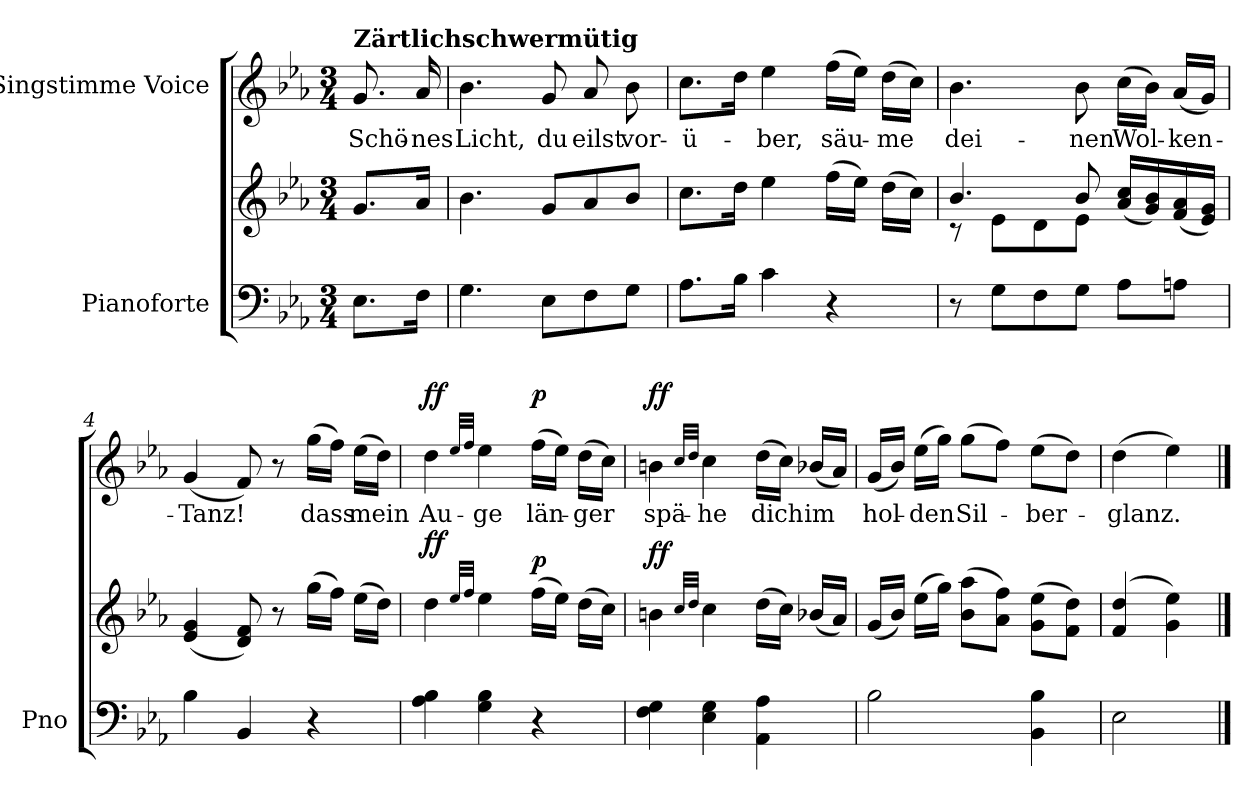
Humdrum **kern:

**kern	**kern	**dynam	**kern	**text	**dynam
*part2	*part2	*part2	*part1	*part1	*part1
*staff3	*staff2	*staff2/3	*staff1	*staff1	*staff1
*I"Pianoforte	*	*	*I"Singstimme Voice	*	*
*I'Pno	*	*	*	*	*
*clefF4	*clefG2	*	*clefG2	*	*
*k[b-e-a-]	*k[b-e-a-]	*	*k[b-e-a-]	*	*
*M3/4	*M3/4	*	*M3/4	*	*
=	=	=	=	=	=
!	!	!	!LO:TX:a:B:t=Zärtlichschwermütig	!	!
!	!	!	!	!LO:LY:b	!
8.E-\L	8.g/L	.	8.g/	Schö-	.
!	!	!	!	!LO:LY:b	!
16F\Jk	16a-/Jk	.	16a-/	-nes	.
=1	=1	=1	=1	=1	=1
!	!	!	!	!LO:LY:b	!
4.G\	4.b-\	.	4.b-\	Licht,	.
!	!	!	!	!LO:LY:b	!
8E-\L	8g/L	.	8g/	du	.
!	!	!	!	!LO:LY:b	!
8F\	8a-/	.	8a-/	eilst	.
!	!	!	!	!LO:LY:b	!
8G\J	8b-/J	.	8b-\	vor-	.
=2	=2	=2	=2	=2	=2
!	!	!	!	!LO:LY:b	!
8.A-\L	8.cc\L	.	8.cc\L	-ü-	.
16B-\Jk	16dd\Jk	.	16dd\Jk	.	.
!	!	!	!	!LO:LY:b	!
4c\	4ee-\	.	4ee-\	-ber,	.
!	!	!	!	!LO:LY:b	!
4r	(>16ff\LL	.	(>16ff\LL	säu-	.
.	16ee-\JJ)	.	16ee-\JJ)	.	.
!	!	!	!	!LO:LY:b	!
.	(>16dd\LL	.	(>16dd\LL	-me	.
.	16cc\JJ)	.	16cc\JJ)	.	.
=3	=3	=3	=3	=3	=3
*	*^	*	*	*	*
!	!	!	!	!	!LO:LY:b	!
8r	4.b-/	8r	.	4.b-\	dei-	.
8G\L	.	8e-\L	.	.	.	.
8F\	.	8d\	.	.	.	.
!	!	!	!	!	!LO:LY:b	!
8G\J	8b-/	8e-\J	.	8b-\	-nen	.
!	!	!	!	!	!LO:LY:b	!
8A-\L	(<16a-/ 16cc/LL	4ryy	.	(>16cc\LL	Wol-	.
.	16g/ 16b-/)	.	.	16b-\JJ)	.	.
!	!	!	!	!	!LO:LY:b	!
8An\J	(<16f/ 16a-/	.	.	(<16a-/LL	-ken-	.
.	16e-/ 16g/JJ)	.	.	16g/JJ)	.	.
*	*v	*v	*	*	*	*
=4	=4	=4	=4	=4	=4
!	!	!	!	!LO:LY:b	!
4B-\	(<4e-/ 4g/	.	(<4g/	-Tanz!	.
4BB-/	8d/ 8f/)	.	8f/)	.	.
.	8r	.	8r	.	.
!	!	!	!	!LO:LY:b	!
4r	(>16gg\LL	.	(>16gg\LL	dass	.
.	16ff\JJ)	.	16ff\JJ)	.	.
!	!	!	!	!LO:LY:b	!
.	(>16ee-\LL	.	(>16ee-\LL	mein	.
.	16dd\JJ)	.	16dd\JJ)	.	.
!!LO:LB:g=z
=5	=5	=5	=5	=5	=5
!	!	!LO:DY:a	!	!LO:LY:b	!LO:DY:a
4A-\ 4B-\	4dd\	ff	4dd\	Au-	ff
.	32qee-/LLL	.	32qee-/LLL	.	.
.	32qff/JJJ	.	32qff/JJJ	.	.
!	!	!	!	!LO:LY:b	!
4G\ 4B-\	4ee-\	.	4ee-\	-ge	.
!	!	!LO:DY:a	!	!LO:LY:b	!LO:DY:a
4r	(>16ff\LL	p	(>16ff\LL	län-	p
.	16ee-\JJ)	.	16ee-\JJ)	.	.
!	!	!	!	!LO:LY:b	!
.	(>16dd\LL	.	(>16dd\LL	-ger	.
.	16cc\JJ)	.	16cc\JJ)	.	.
=6	=6	=6	=6	=6	=6
!	!	!LO:DY:a	!	!LO:LY:b	!LO:DY:a
4F\ 4G\	4bn\	ff	4bn\	spä-	ff
.	32qcc/LLL	.	32qcc/LLL	.	.
.	32qdd/JJJ	.	32qdd/JJJ	.	.
!	!	!	!	!LO:LY:b	!
4E-\ 4G\	4cc\	.	4cc\	-he	.
!	!	!	!	!LO:LY:b	!
4AA-\ 4A-\	(>16dd\LL	.	(>16dd\LL	dich	.
.	16cc\JJ)	.	16cc\JJ)	.	.
!	!	!	!	!LO:LY:b	!
.	(<16b-X/LL	.	(<16b-X/LL	im	.
.	16a-/JJ)	.	16a-/JJ)	.	.
=7	=7	=7	=7	=7	=7
!	!	!	!	!LO:LY:b	!
2B-\	(<16g/LL	.	(<16g/LL	hol-	.
.	16b-/JJ)	.	16b-/JJ)	.	.
!	!	!	!	!LO:LY:b	!
.	(>16ee-\LL	.	(>16ee-\LL	-den	.
.	16gg\JJ)	.	16gg\JJ)	.	.
!	!	!	!	!LO:LY:b	!
.	(>8b-\ 8aa-\L	.	(>8gg\L	Sil-	.
.	8a-\ 8ff\J)	.	8ff\J)	.	.
!	!	!	!	!LO:LY:b	!
4BB-\ 4B-\	(>8g\ 8ee-\L	.	(>8ee-\L	-ber-	.
.	8f\ 8dd\J)	.	8dd\J)	.	.
=8	=8	=8	=8	=8	=8
!	!	!	!	!LO:LY:b	!
2E-\	(>4f/ 4dd/	.	(>4dd\	-glanz.	.
.	4g\ 4ee-\)	.	4ee-\)	.	.
==	==	==	==	==	==
*-	*-	*-	*-	*-	*-
